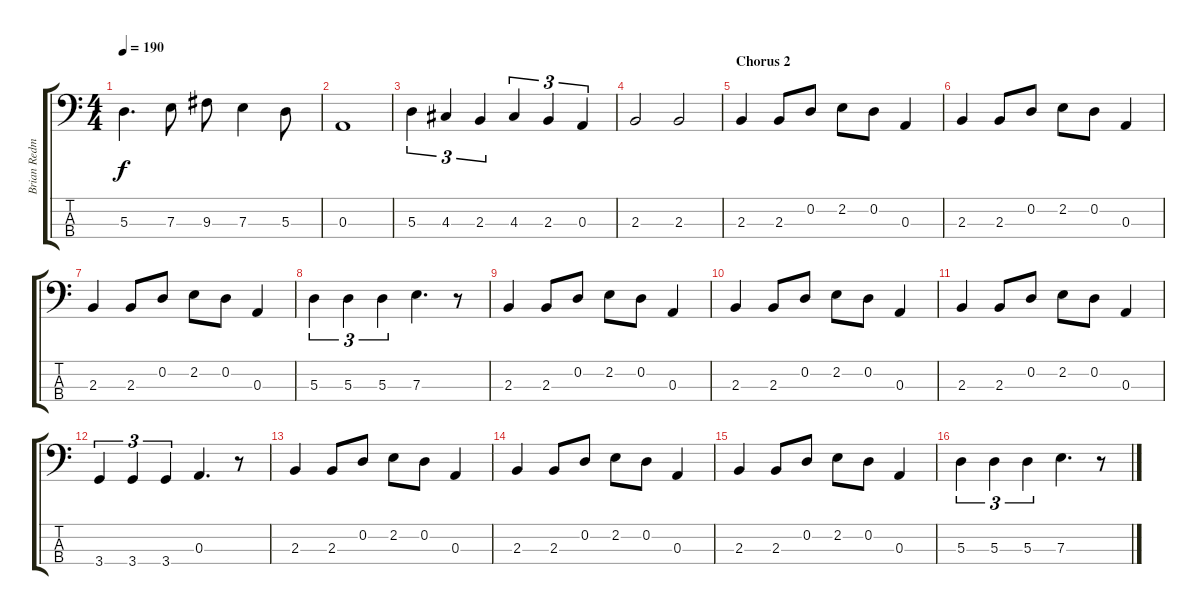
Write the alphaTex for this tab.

\track ("Brian Redman" "Brian Redm") {instrument electricbassfinger}
\staff {score tabs}
\tuning (G2 D2 A1 E1) {hide}
\ts (4 4)
\tempo 190
\clef f4
\ks c
5.3.4{d dy f} 7.3.8 9.3.8 7.3.4 5.3.8 |
0.3.1 |
5.3.4{tu (3 2)} 4.3.4{tu (3 2)} 2.3.4{tu (3 2)} 4.3.4{tu (3 2)} 2.3.4{tu (3 2)} 0.3.4{tu (3 2)} |
2.3.2 2.3.2 |
\section ("" "Chorus 2")
2.3.4 2.3.8 0.2.8 2.2.8 0.2.8 0.3.4 |
2.3.4 2.3.8 0.2.8 2.2.8 0.2.8 0.3.4 |
2.3.4 2.3.8 0.2.8 2.2.8 0.2.8 0.3.4 |
5.3.4{tu (3 2)} 5.3.4{tu (3 2)} 5.3.4{tu (3 2)} 7.3.4{d} r.8 |
2.3.4 2.3.8 0.2.8 2.2.8 0.2.8 0.3.4 |
2.3.4 2.3.8 0.2.8 2.2.8 0.2.8 0.3.4 |
2.3.4 2.3.8 0.2.8 2.2.8 0.2.8 0.3.4 |
3.4.4{tu (3 2)} 3.4.4{tu (3 2)} 3.4.4{tu (3 2)} 0.3.4{d} r.8 |
2.3.4 2.3.8 0.2.8 2.2.8 0.2.8 0.3.4 |
2.3.4 2.3.8 0.2.8 2.2.8 0.2.8 0.3.4 |
2.3.4 2.3.8 0.2.8 2.2.8 0.2.8 0.3.4 |
5.3.4{tu (3 2)} 5.3.4{tu (3 2)} 5.3.4{tu (3 2)} 7.3.4{d} r.8
